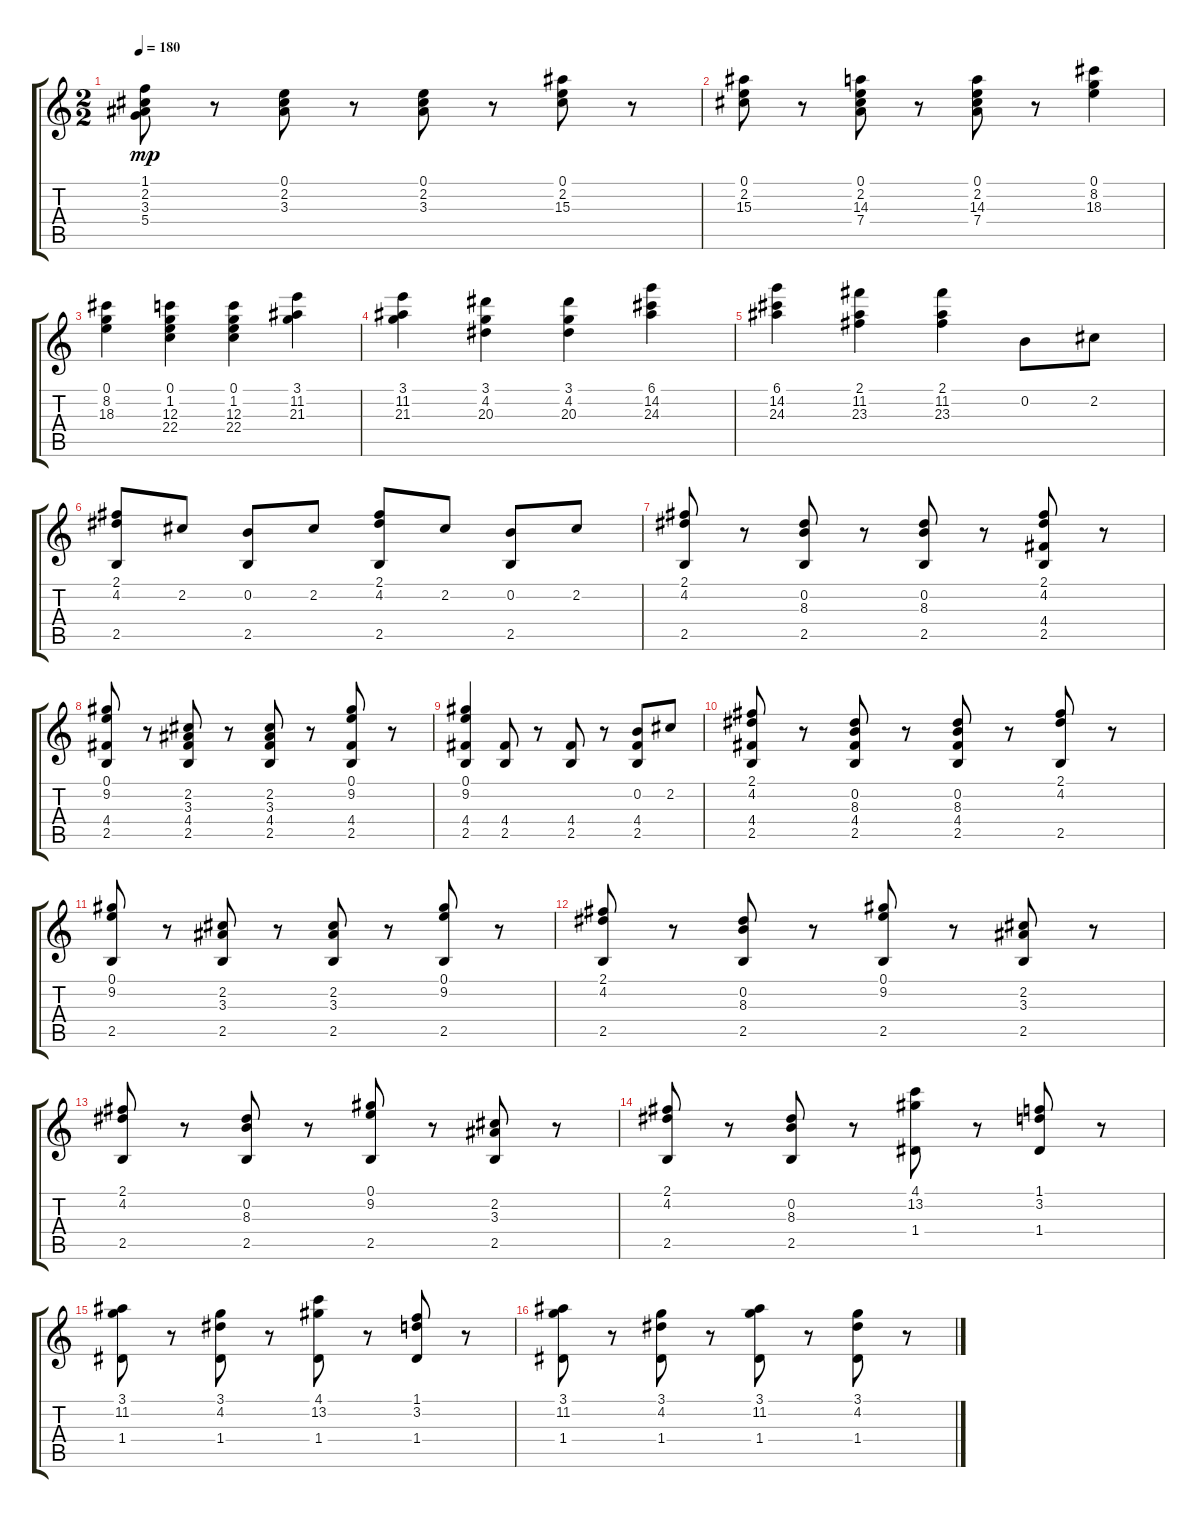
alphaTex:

\track "" {instrument acousticguitarnylon}
\staff {score tabs}
\tuning (E4 B3 G3 D3 A2 D2) {hide}
\ts (2 2)
\tempo 180
\clef g2
\ks c
(1.1 2.2 3.3 5.4).8{dy mp} r.8 (0.1 2.2 3.3).8 r.8 (0.1 2.2 3.3).8 r.8 (0.1 2.2 15.3).8 r.8 |
(0.1 2.2 15.3).8 r.8 (0.1 2.2 14.3 7.4).8 r.8 (0.1 2.2 14.3 7.4).8 r.8 (0.1 8.2 18.3).4 |
(0.1 8.2 18.3).4 (0.1 1.2 12.3 22.4).4 (0.1 1.2 12.3 22.4).4 (3.1 11.2 21.3).4 |
(3.1 11.2 21.3).4 (3.1 4.2 20.3).4 (3.1 4.2 20.3).4 (6.1 14.2 24.3).4 |
(6.1 14.2 24.3).4 (2.1 11.2 23.3).4 (2.1 11.2 23.3).4 0.2.8 2.2.8 |
(2.1 4.2 2.5).8 2.2.8 (0.2 2.5).8 2.2.8 (2.1 4.2 2.5).8 2.2.8 (0.2 2.5).8 2.2.8 |
(2.1 4.2 2.5).8 r.8 (0.2 8.3 2.5).8 r.8 (0.2 8.3 2.5).8 r.8 (2.1 4.2 4.4 2.5).8 r.8 |
(0.1 9.2 4.4 2.5).8 r.8 (2.2 3.3 4.4 2.5).8 r.8 (2.2 3.3 4.4 2.5).8 r.8 (0.1 9.2 4.4 2.5).8 r.8 |
(0.1 9.2 4.4 2.5).4 (4.4 2.5).8 r.8 (4.4 2.5).8 r.8 (0.2 4.4 2.5).8 2.2.8 |
(2.1 4.2 4.4 2.5).8 r.8 (0.2 8.3 4.4 2.5).8 r.8 (0.2 8.3 4.4 2.5).8 r.8 (2.1 4.2 2.5).8 r.8 |
(0.1 9.2 2.5).8 r.8 (2.2 3.3 2.5).8 r.8 (2.2 3.3 2.5).8 r.8 (0.1 9.2 2.5).8 r.8 |
(2.1 4.2 2.5).8 r.8 (0.2 8.3 2.5).8 r.8 (0.1 9.2 2.5).8 r.8 (2.2 3.3 2.5).8 r.8 |
(2.1 4.2 2.5).8 r.8 (0.2 8.3 2.5).8 r.8 (0.1 9.2 2.5).8 r.8 (2.2 3.3 2.5).8 r.8 |
(2.1 4.2 2.5).8 r.8 (0.2 8.3 2.5).8 r.8 (4.1 13.2 1.4).8 r.8 (1.1 3.2 1.4).8 r.8 |
(3.1 11.2 1.4).8 r.8 (3.1 4.2 1.4).8 r.8 (4.1 13.2 1.4).8 r.8 (1.1 3.2 1.4).8 r.8 |
(3.1 11.2 1.4).8 r.8 (3.1 4.2 1.4).8 r.8 (3.1 11.2 1.4).8 r.8 (3.1 4.2 1.4).8 r.8
